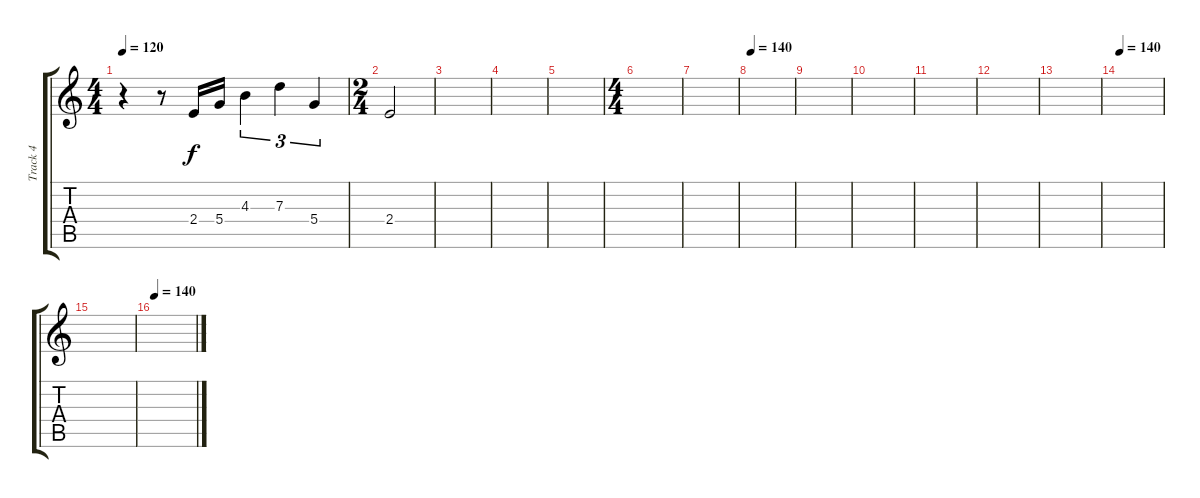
\track ("Track 4" "Track 4") {instrument acousticguitarsteel}
\staff {score tabs}
\tuning (E4 B3 G3 D3 A2 E2) {hide}
\ts (4 4)
\tempo 120
\clef g2
\ks c
r.4{dy f} r.8 2.4.16 5.4.16 4.3.4{tu (3 2)} 7.3.4{tu (3 2)} 5.4.4{tu (3 2)} |
\ts (2 4)
2.4.2 |
|
|
|
\ts (4 4)
|
|
\tempo 140
|
|
|
|
|
|
\tempo 140
|
|
\tempo 140
